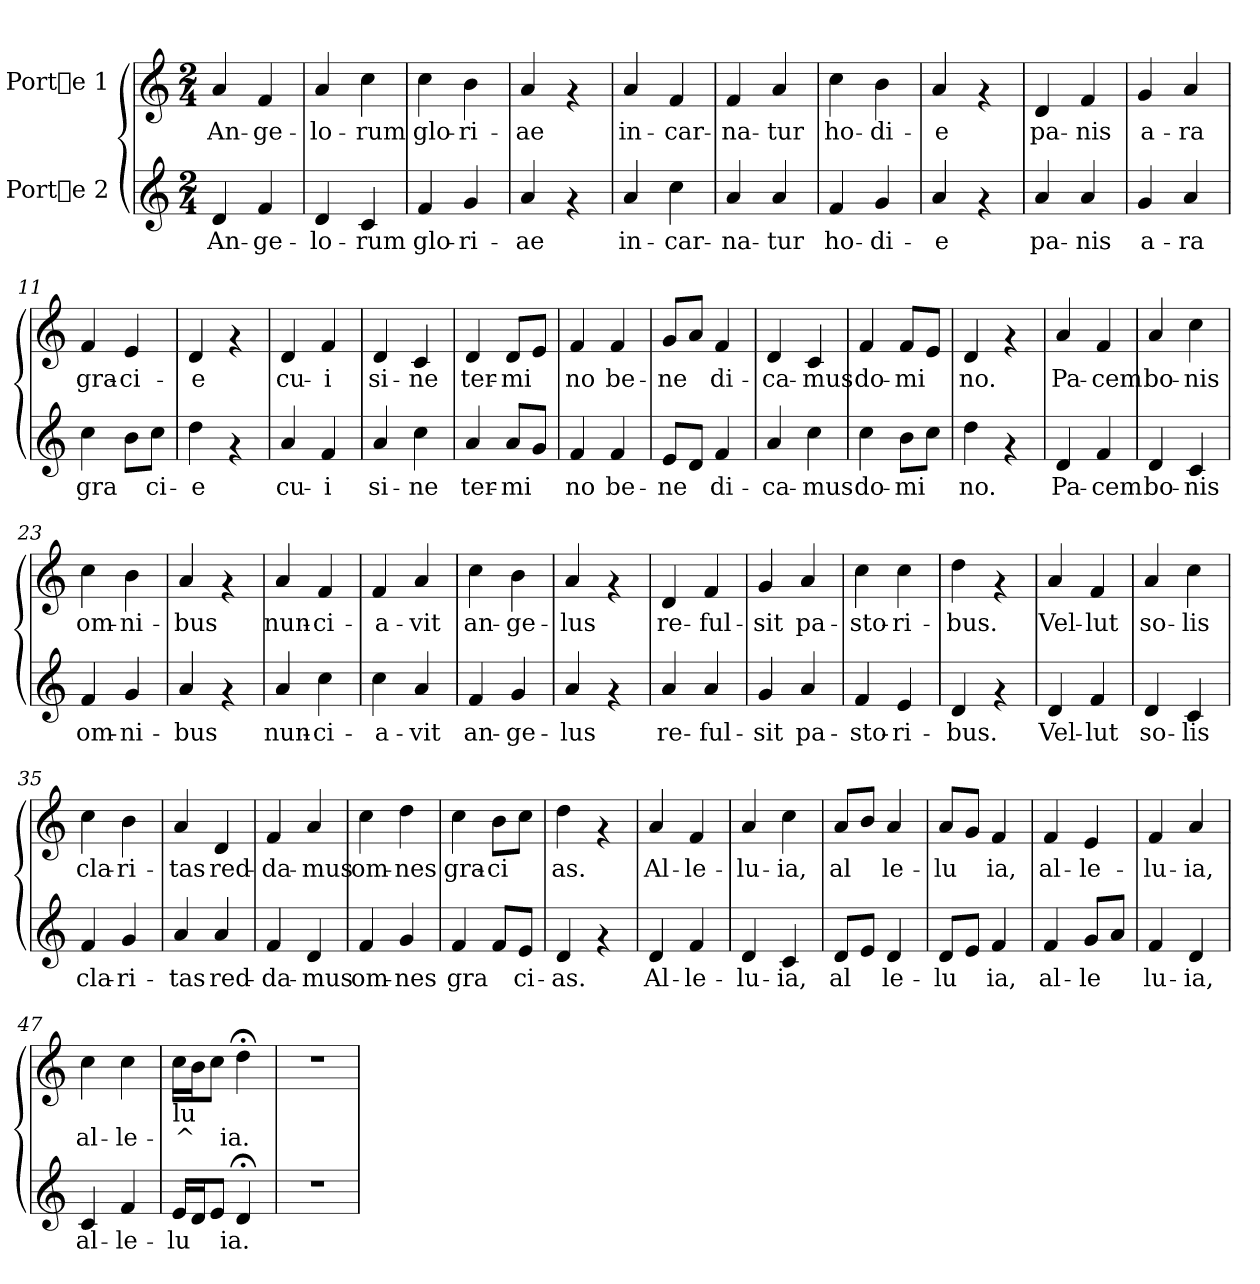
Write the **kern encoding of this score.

**kern	**text	**kern	**text
*part2	*part2	*part1	*part1
*staff2	*staff2	*staff1	*staff1
*I"Porte 2	*	*I"Porte 1	*
!!LO:PB:g=z
*stria5	*	*stria5	*
*clefG2	*	*clefG2	*
*M2/4	*	*M2/4	*
*MM82	*	*MM82	*
=1	=1	=1	=1
!	!LO:LY:b:cj	!	!LO:LY:b:cj
4d/	An-	4a/	An-
!	!LO:LY:b:cj	!	!LO:LY:b:cj
4f/	-ge-	4f/	-ge-
=2	=2	=2	=2
!	!LO:LY:b:cj	!	!LO:LY:b:cj
4d/	-lo-	4a/	-lo-
!	!LO:LY:b:cj	!	!LO:LY:b:cj
4c/	-rum	4cc\	-rum
=3	=3	=3	=3
!	!LO:LY:b:cj	!	!LO:LY:b:cj
4f/	glo-	4cc\	glo-
!	!LO:LY:b:cj	!	!LO:LY:b:cj
4g/	-ri-	4b\	-ri-
=4	=4	=4	=4
!	!LO:LY:b:cj	!	!LO:LY:b:cj
4a/	-ae	4a/	-ae
4rf	.	4rf	.
=5	=5	=5	=5
!	!LO:LY:b:cj	!	!LO:LY:b:cj
4a/	in-	4a/	in-
!	!LO:LY:b:cj	!	!LO:LY:b:cj
4cc\	-car-	4f/	-car-
=6	=6	=6	=6
!	!LO:LY:b:cj	!	!LO:LY:b:cj
4a/	-na-	4f/	-na-
!	!LO:LY:b:cj	!	!LO:LY:b:cj
4a/	-tur	4a/	-tur
=7	=7	=7	=7
!	!LO:LY:b:cj	!	!LO:LY:b:cj
4f/	ho-	4cc\	ho-
!	!LO:LY:b:cj	!	!LO:LY:b:cj
4g/	-di-	4b\	-di-
=8	=8	=8	=8
!	!LO:LY:b:cj	!	!LO:LY:b:cj
4a/	-e	4a/	-e
4rf	.	4rf	.
=9	=9	=9	=9
!	!LO:LY:b:cj	!	!LO:LY:b:cj
4a/	pa-	4d/	pa-
!	!LO:LY:b:cj	!	!LO:LY:b:cj
4a/	-nis	4f/	-nis
!!LO:LB:g=z
=10	=10	=10	=10
!	!LO:LY:b:cj	!	!LO:LY:b:cj
4g/	a-	4g/	a-
!	!LO:LY:b:cj	!	!LO:LY:b:cj
4a/	-ra	4a/	-ra
!!LO:LB:g=z
=11	=11	=11	=11
!	!LO:LY:b:cj	!	!LO:LY:b:cj
4cc\	gra-	4f/	gra-
!	!LO:LY:b:cj	!	!LO:LY:b:cj
8b\L	-	4e/	-ci-
!	!LO:LY:b:cj	!	!
8cc\J	ci-	.	.
=12	=12	=12	=12
!	!LO:LY:b:cj	!	!LO:LY:b:cj
4dd\	-e	4d/	-e
4rf	.	4rf	.
=13	=13	=13	=13
!	!LO:LY:b:cj	!	!LO:LY:b:cj
4a/	cu-	4d/	cu-
!	!LO:LY:b:cj	!	!LO:LY:b:cj
4f/	-i	4f/	-i
=14	=14	=14	=14
!	!LO:LY:b:cj	!	!LO:LY:b:cj
4a/	si-	4d/	si-
!	!LO:LY:b:cj	!	!LO:LY:b:cj
4cc\	-ne	4c/	-ne
=15	=15	=15	=15
!	!LO:LY:b:cj	!	!LO:LY:b:cj
4a/	ter-	4d/	ter-
!	!LO:LY:b:cj	!	!LO:LY:b:cj
8a/L	-mi-	8d/L	-mi-
!	!LO:LY:b:cj	!	!LO:LY:b:cj
8g/J	--	8e/J	--
=16	=16	=16	=16
!	!LO:LY:b:cj	!	!LO:LY:b:cj
4f/	-no	4f/	-no
!	!LO:LY:b:cj	!	!LO:LY:b:cj
4f/	be-	4f/	be-
=17	=17	=17	=17
!	!LO:LY:b:cj	!	!LO:LY:b:cj
8e/L	-ne-	8g/L	-ne-
!	!LO:LY:b:cj	!	!LO:LY:b:cj
8d/J	-	8a/J	-
!	!LO:LY:b:cj	!	!LO:LY:b:cj
4f/	di-	4f/	di-
=18	=18	=18	=18
!	!LO:LY:b:cj	!	!LO:LY:b:cj
4a/	-ca-	4d/	-ca-
!	!LO:LY:b:cj	!	!LO:LY:b:cj
4cc\	-mus	4c/	-mus
=19	=19	=19	=19
!	!LO:LY:b:cj	!	!LO:LY:b:cj
4cc\	do-	4f/	do-
!	!LO:LY:b:cj	!	!LO:LY:b:cj
8b\L	-mi-	8f/L	-mi-
!	!LO:LY:b:cj	!	!LO:LY:b:cj
8cc\J	--	8e/J	--
!!LO:LB:g=z
=20	=20	=20	=20
!	!LO:LY:b:cj	!	!LO:LY:b:cj
4dd\	-no.	4d/	-no.
4rf	.	4rf	.
=21	=21	=21	=21
!	!LO:LY:b:cj	!	!LO:LY:b:cj
4d/	Pa-	4a/	Pa-
!	!LO:LY:b:cj	!	!LO:LY:b:cj
4f/	-cem	4f/	-cem
!!LO:LB:g=z
=22	=22	=22	=22
!	!LO:LY:b:cj	!	!LO:LY:b:cj
4d/	bo-	4a/	bo-
!	!LO:LY:b:cj	!	!LO:LY:b:cj
4c/	-nis	4cc\	-nis
=23	=23	=23	=23
!	!LO:LY:b:cj	!	!LO:LY:b:cj
4f/	om-	4cc\	om-
!	!LO:LY:b:cj	!	!LO:LY:b:cj
4g/	-ni-	4b\	-ni-
=24	=24	=24	=24
!	!LO:LY:b:cj	!	!LO:LY:b:cj
4a/	-bus	4a/	-bus
4rf	.	4rf	.
=25	=25	=25	=25
!	!LO:LY:b:cj	!	!LO:LY:b:cj
4a/	nun-	4a/	nun-
!	!LO:LY:b:cj	!	!LO:LY:b:cj
4cc\	-ci-	4f/	-ci-
=26	=26	=26	=26
!	!LO:LY:b:cj	!	!LO:LY:b:cj
4cc\	-a-	4f/	-a-
!	!LO:LY:b:cj	!	!LO:LY:b:cj
4a/	-vit	4a/	-vit
=27	=27	=27	=27
!	!LO:LY:b:cj	!	!LO:LY:b:cj
4f/	an-	4cc\	an-
!	!LO:LY:b:cj	!	!LO:LY:b:cj
4g/	-ge-	4b\	-ge-
=28	=28	=28	=28
!	!LO:LY:b:cj	!	!LO:LY:b:cj
4a/	-lus	4a/	-lus
4rf	.	4rf	.
=29	=29	=29	=29
!	!LO:LY:b:cj	!	!LO:LY:b:cj
4a/	re-	4d/	re-
!	!LO:LY:b:cj	!	!LO:LY:b:cj
4a/	-ful-	4f/	-ful-
=30	=30	=30	=30
!	!LO:LY:b:cj	!	!LO:LY:b:cj
4g/	-sit	4g/	-sit
!	!LO:LY:b:cj	!	!LO:LY:b:cj
4a/	pa-	4a/	pa-
!!LO:LB:g=z
=31	=31	=31	=31
!	!LO:LY:b:cj	!	!LO:LY:b:cj
4f/	-sto-	4cc\	-sto-
!	!LO:LY:b:cj	!	!LO:LY:b:cj
4e/	-ri-	4cc\	-ri-
=32	=32	=32	=32
!	!LO:LY:b:cj	!	!LO:LY:b:cj
4d/	-bus.	4dd\	-bus.
4rf	.	4rf	.
=33	=33	=33	=33
!	!LO:LY:b:cj	!	!LO:LY:b:cj
4d/	Vel-	4a/	Vel-
!	!LO:LY:b:cj	!	!LO:LY:b:cj
4f/	-lut	4f/	-lut
=34	=34	=34	=34
!	!LO:LY:b:cj	!	!LO:LY:b:cj
4d/	so-	4a/	so-
!	!LO:LY:b:cj	!	!LO:LY:b:cj
4c/	-lis	4cc\	-lis
=35	=35	=35	=35
!	!LO:LY:b:cj	!	!LO:LY:b:cj
4f/	cla-	4cc\	cla-
!	!LO:LY:b:cj	!	!LO:LY:b:cj
4g/	-ri-	4b\	-ri-
=36	=36	=36	=36
!	!LO:LY:b:cj	!	!LO:LY:b:cj
4a/	-tas	4a/	-tas
!	!LO:LY:b:cj	!	!LO:LY:b:cj
4a/	red-	4d/	red-
=37	=37	=37	=37
!	!LO:LY:b:cj	!	!LO:LY:b:cj
4f/	-da-	4f/	-da-
!	!LO:LY:b:cj	!	!LO:LY:b:cj
4d/	-mus	4a/	-mus
=38	=38	=38	=38
!	!LO:LY:b:cj	!	!LO:LY:b:cj
4f/	om-	4cc\	om-
!	!LO:LY:b:cj	!	!LO:LY:b:cj
4g/	-nes	4dd\	-nes
=39	=39	=39	=39
!	!LO:LY:b:cj	!	!LO:LY:b:cj
4f/	gra-	4cc\	gra-
!	!LO:LY:b:cj	!	!LO:LY:b:cj
8f/L	-	8b\L	-ci-
!	!LO:LY:b:cj	!	!LO:LY:b:cj
8e/J	ci-	8cc\J	--
!!LO:PB:g=z
=40	=40	=40	=40
!	!LO:LY:b:cj	!	!LO:LY:b:cj
4d/	-as.	4dd\	-as.
4rf	.	4rf	.
!!LO:LB:g=z
=41	=41	=41	=41
!	!LO:LY:b:cj	!	!LO:LY:b:cj
4d/	Al-	4a/	Al-
!	!LO:LY:b:cj	!	!LO:LY:b:cj
4f/	-le-	4f/	-le-
=42	=42	=42	=42
!	!LO:LY:b:cj	!	!LO:LY:b:cj
4d/	-lu-	4a/	-lu-
!	!LO:LY:b:cj	!	!LO:LY:b:cj
4c/	-ia,	4cc\	-ia,
=43	=43	=43	=43
!	!LO:LY:b:cj	!	!LO:LY:b:cj
8d/L	al-	8a/L	al-
!	!LO:LY:b:cj	!	!LO:LY:b:cj
8e/J	-	8b/J	-
!	!LO:LY:b:cj	!	!LO:LY:b:cj
4d/	le-	4a/	le-
=44	=44	=44	=44
!	!LO:LY:b:cj	!	!LO:LY:b:cj
8d/L	-lu-	8a/L	-lu-
!	!LO:LY:b:cj	!	!LO:LY:b:cj
8e/J	-	8g/J	-
!	!LO:LY:b:cj	!	!LO:LY:b:cj
4f/	ia,	4f/	ia,
=45	=45	=45	=45
!	!LO:LY:b:cj	!	!LO:LY:b:cj
4f/	al-	4f/	al-
!	!LO:LY:b:cj	!	!LO:LY:b:cj
8g/L	-le-	4e/	-le-
!	!LO:LY:b:cj	!	!
8a/J	--	.	.
=46	=46	=46	=46
!	!LO:LY:b:cj	!	!LO:LY:b:cj
4f/	-lu-	4f/	-lu-
!	!LO:LY:b:cj	!	!LO:LY:b:cj
4d/	-ia,	4a/	-ia,
=47	=47	=47	=47
!	!LO:LY:b:cj	!	!LO:LY:b:cj
4c/	al-	4cc\	al-
!	!LO:LY:b:cj	!	!LO:LY:b:cj
4f/	-le-	4cc\	-le-
=48	=48	=48	=48
*	*	*MM66	*
!	!	!LO:TX:b:t=lu	!
!	!LO:LY:b:cj	!	!LO:LY:b:cj
16e/L	-lu-	16cc\L	-^-
!	!LO:LY:b:cj	!	!LO:LY:b:cj
16d/	-	16b\	-
!	!LO:LY:b:cj	!	!LO:LY:b:cj
8e/J	.	8cc\J	.
*	*	*MM40	*
!	!LO:LY:b:cj	!	!LO:LY:b:cj
4d;</	ia.	4dd;<\	ia.
=49	=49	=49	=49
2r	.	2r	.
=	=	=	=
*-	*-	*-	*-
